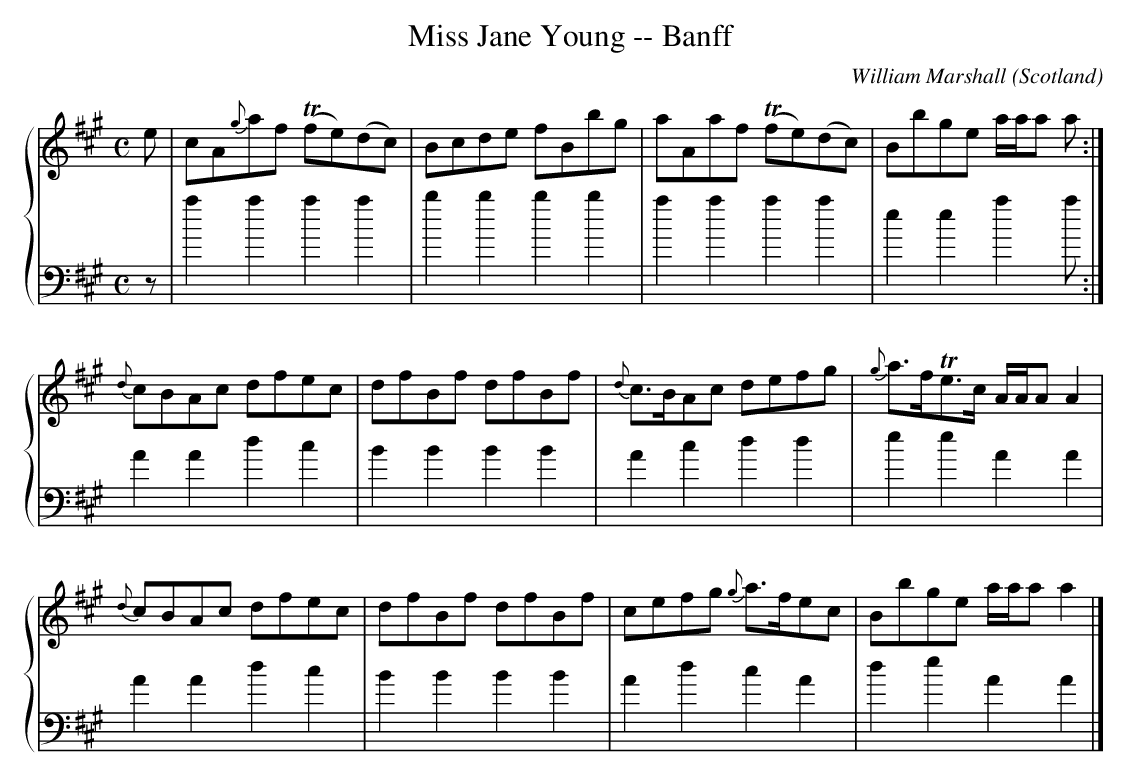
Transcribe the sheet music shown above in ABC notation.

X:1
T:Miss Jane Young -- Banff
C:William Marshall
L:1/8
M:C
O:Scotland
K:A
%%staves {1 2}
V:1
e  | \
cA{g}af (!trill!fe)(dc) | Bcde fBbg | aAaf (!trill!fe)(dc) | Bbge a/a/a a :|
{d}cBAc dfec | dfBf dfBf | {d}c>BAc defg | {g}a>f!trill!e>c A/A/A A2 |
{d}cBAc dfec | dfBf dfBf | cefg {g}a>fec | Bbge a/a/a a2 |]
V:2 clef=bass
L:1/4
z/ | aaaa |  bbbb | aaaa | eeaa/ :| \
AAdc | BBBB | Acdd | eeAA | AAdc | BBBB | AdcA | deAA |]
